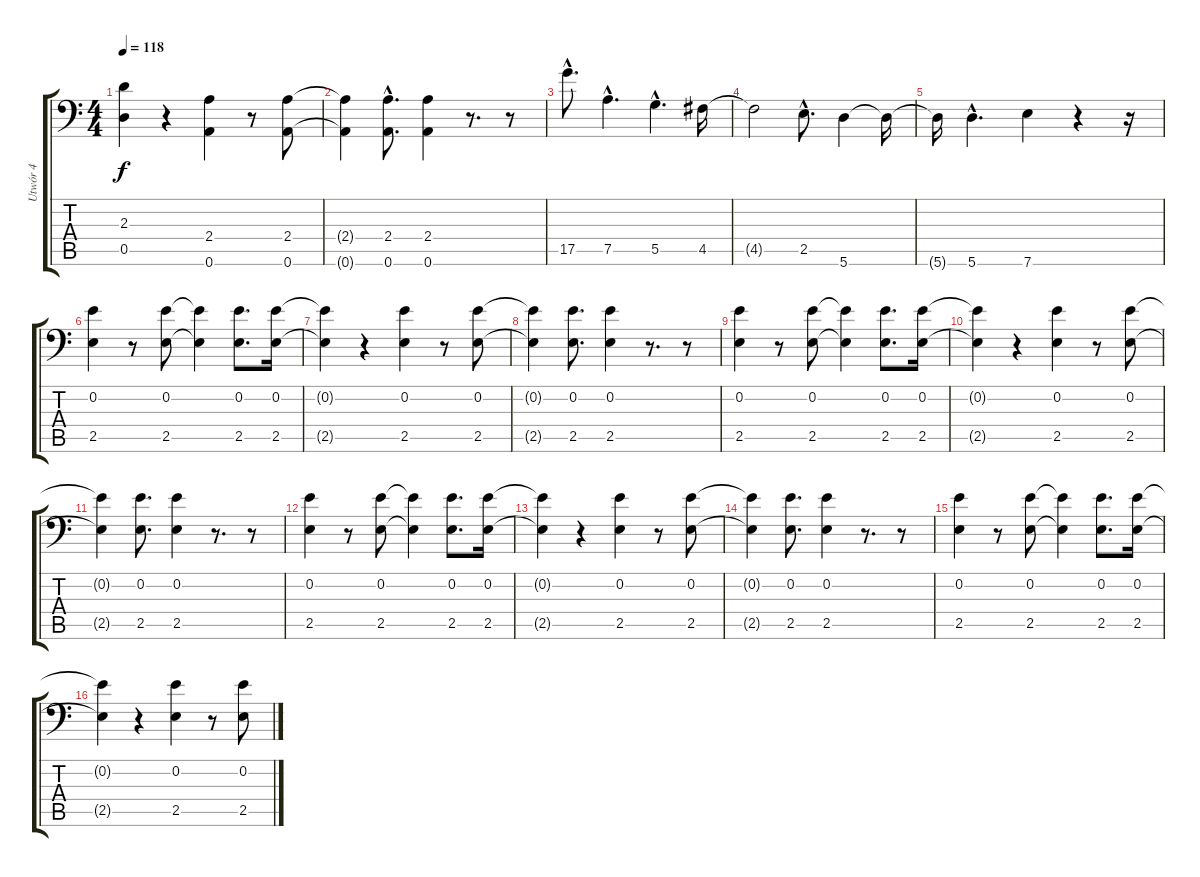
\track ("Utwór 4" "Utwór 4") {instrument electricbasspick}
\staff {score tabs}
\tuning (A3 E3 C3 G2 D2 A1) {hide}
\ts (4 4)
\tempo 118
\clef f4
\ks c
(2.3{t} 0.5{t}).4{dy f} r.4 (2.4 0.6).4{volume 9} r.8 (2.4 0.6).8 |
(2.4{t} 0.6{t}).4 (2.4{hac} 0.6{hac}).8{d} (2.4 0.6).4 r.8{d} r.8 |
17.5{hac}.8{d} 7.5{hac}.4{d} 5.5{hac}.4{d} 4.5.16 |
4.5{t}.2 2.5{hac}.8{d} 5.6.4 5.6{t}.16 |
5.6{t}.16 5.6{hac}.4{d} 7.6.4 r.4 r.16 |
(0.2 2.5).4 r.8 (0.2 2.5).8 (0.2{t} 2.5{t}).4 (0.2 2.5).8{d} (0.2 2.5).16 |
(0.2{t} 2.5{t}).4 r.4 (0.2 2.5).4 r.8 (0.2 2.5).8 |
(0.2{t} 2.5{t}).4 (0.2 2.5).8{d} (0.2 2.5).4 r.8{d} r.8 |
(0.2 2.5).4 r.8 (0.2 2.5).8 (0.2{t} 2.5{t}).4 (0.2 2.5).8{d} (0.2 2.5).16 |
(0.2{t} 2.5{t}).4 r.4 (0.2 2.5).4 r.8 (0.2 2.5).8 |
(0.2{t} 2.5{t}).4 (0.2 2.5).8{d} (0.2 2.5).4 r.8{d} r.8 |
(0.2 2.5).4 r.8 (0.2 2.5).8 (0.2{t} 2.5{t}).4 (0.2 2.5).8{d} (0.2 2.5).16 |
(0.2{t} 2.5{t}).4 r.4{volume 7} (0.2 2.5).4 r.8 (0.2 2.5).8 |
(0.2{t} 2.5{t}).4 (0.2 2.5).8{d} (0.2 2.5).4 r.8{d} r.8 |
(0.2 2.5).4 r.8 (0.2 2.5).8 (0.2{t} 2.5{t}).4 (0.2 2.5).8{d volume 0} (0.2 2.5).16 |
(0.2{t} 2.5{t}).4 r.4 (0.2 2.5).4 r.8 (0.2 2.5).8
